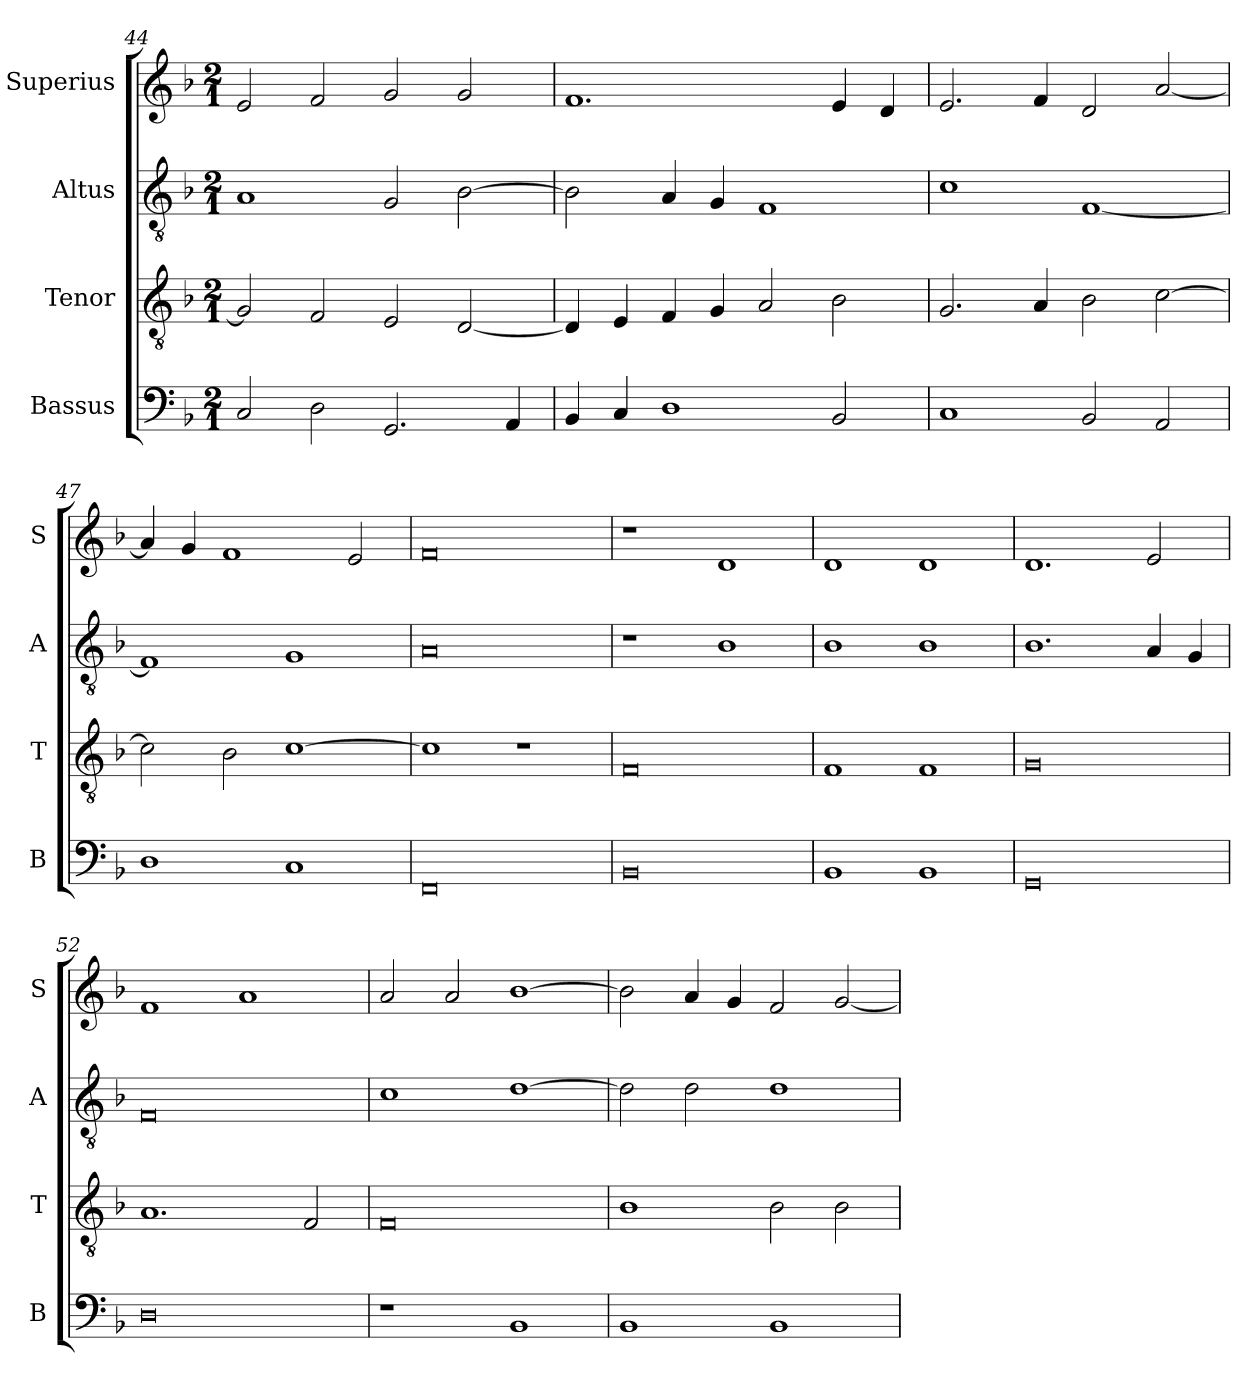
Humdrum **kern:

**kern	**kern	**kern	**kern
*part4	*part3	*part2	*part1
*staff4	*staff3	*staff2	*staff1
*I"Bassus	*I"Tenor	*I"Altus	*I"Superius
*I'B	*I'T	*I'A	*I'S
*clefF4	*clefGv2	*clefGv2	*clefG2
*k[b-]	*k[b-]	*k[b-]	*k[b-]
*F:	*F:	*F:	*F:
*M2/1	*M2/1	*M2/1	*M2/1
=44	=44	=44	=44
2C	2G]	1A	2e
2D	2F	.	2f
2.GG	2E	2G	2g
.	[2D	[2B-	2g
4AA	.	.	.
=45	=45	=45	=45
4BB-	4D]	2B-]	1.f
4C	4E	.	.
1D	4F	4A	.
.	4G	4G	.
.	2A	1F	.
2BB-	2B-	.	4e
.	.	.	4d
=46	=46	=46	=46
1C	2.G	1c	2.e
.	4A	.	4f
2BB-	2B-	[1F	2d
2AA	[2c	.	[2a
=47	=47	=47	=47
1D	2c]	1F]	4a]
.	.	.	4g
.	2B-	.	1f
1C	[1c	1G	.
.	.	.	2e
=48	=48	=48	=48
0FF	1c]	0A	0f
.	1r	.	.
=49	=49	=49	=49
0BB-	0F	1r	1r
.	.	1B-	1d
=50	=50	=50	=50
1BB-	1F	1B-	1d
1BB-	1F	1B-	1d
=51	=51	=51	=51
0GG	0G	1.B-	1.d
.	.	4A	2e
.	.	4G	.
=52	=52	=52	=52
0D	1.A	0F	1f
.	.	.	1a
.	2F	.	.
=53	=53	=53	=53
1r	0F	1c	2a
.	.	.	2a
1BB-	.	[1d	[1b-
=54	=54	=54	=54
1BB-	1B-	2d]	2b-]
.	.	2d	4a
.	.	.	4g
1BB-	2B-	1d	2f
.	2B-	.	[2g
=	=	=	=
*-	*-	*-	*-
